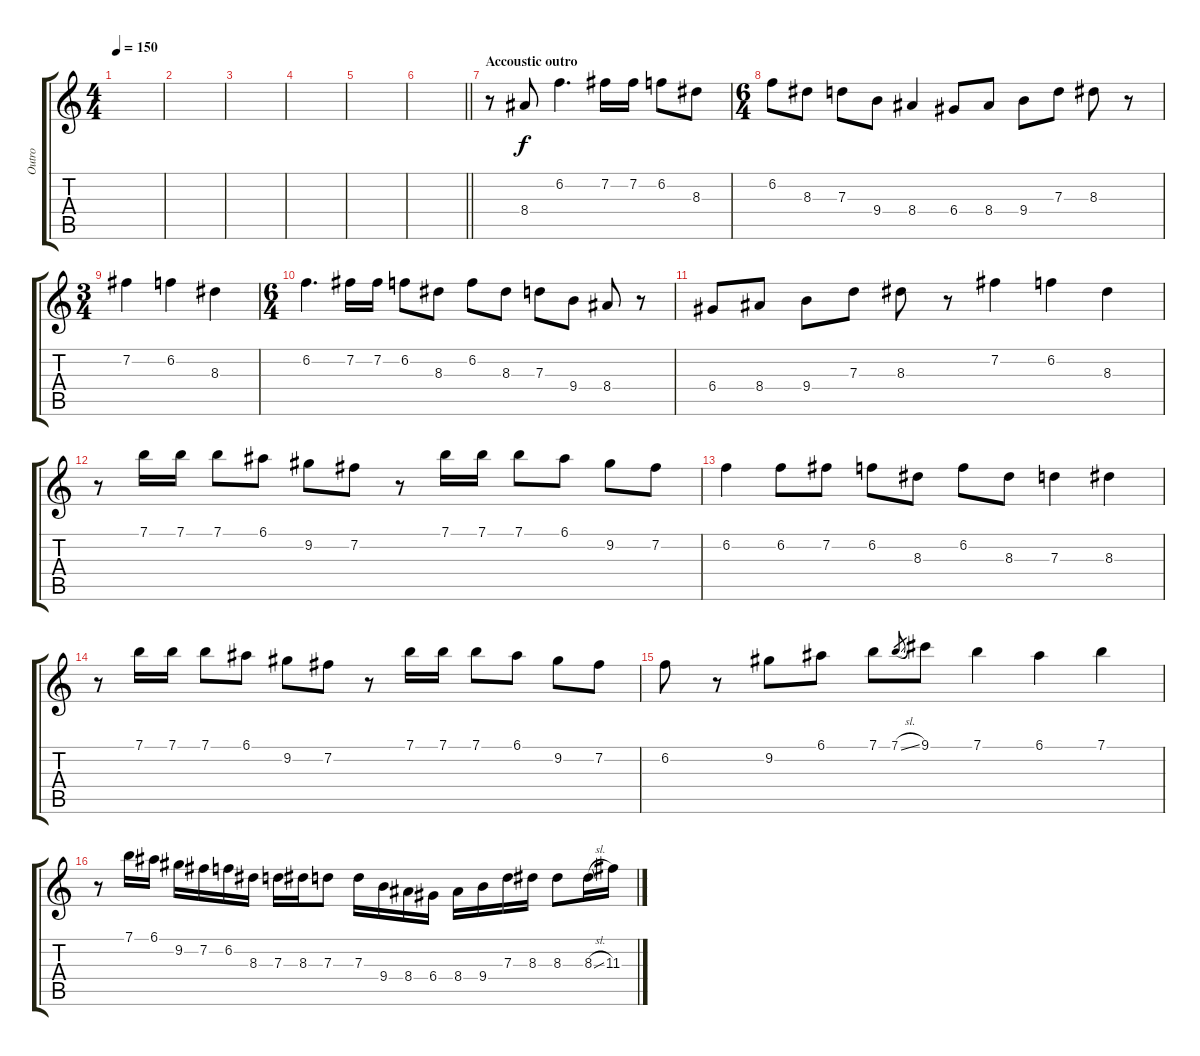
\track ("Outro" "Outro") {instrument acousticguitarsteel}
\staff {score tabs}
\tuning (E4 B3 G3 D3 A2 E2) {hide}
\ts (4 4)
\tempo 150
\clef g2
\ks c
|
|
|
|
|
\barLineRight lightlight
|
\section ("" "Accoustic outro")
r.8 8.4.8 6.2.4{d} 7.2.16 7.2.16 6.2.8 8.3.8 |
\ts (6 4)
6.2.8 8.3.8 7.3.8 9.4.8 8.4.4 6.4.8 8.4.8 9.4.8 7.3.8 8.3.8 r.8 |
\ts (3 4)
7.2.4 6.2.4 8.3.4 |
\ts (6 4)
6.2.4{d} 7.2.16 7.2.16 6.2.8 8.3.8 6.2.8 8.3.8 7.3.8 9.4.8 8.4.8 r.8 |
6.4.8 8.4.8 9.4.8 7.3.8 8.3.8 r.8 7.2.4 6.2.4 8.3.4 |
r.8 7.1.16 7.1.16 7.1.8 6.1.8 9.2.8 7.2.8 r.8 7.1.16 7.1.16 7.1.8 6.1.8 9.2.8 7.2.8 |
6.2.4 6.2.8 7.2.8 6.2.8 8.3.8 6.2.8 8.3.8 7.3.4 8.3.4 |
r.8 7.1.16 7.1.16 7.1.8 6.1.8 9.2.8 7.2.8 r.8 7.1.16 7.1.16 7.1.8 6.1.8 9.2.8 7.2.8 |
6.2.8 r.8 9.2.8 6.1.8 7.1.8 7.1{sl}.8{gr} 9.1.8 7.1.4 6.1.4 7.1.4 |
r.8 7.1.16 6.1.16 9.2.16 7.2.16 6.2.16 8.3.16 7.3.16 8.3.16 7.3.8 7.3.16 9.4.16 8.4.16 6.4.16 8.4.16 9.4.16 7.3.16 8.3.16 8.3.8 8.3{sl}.16 11.3.16
